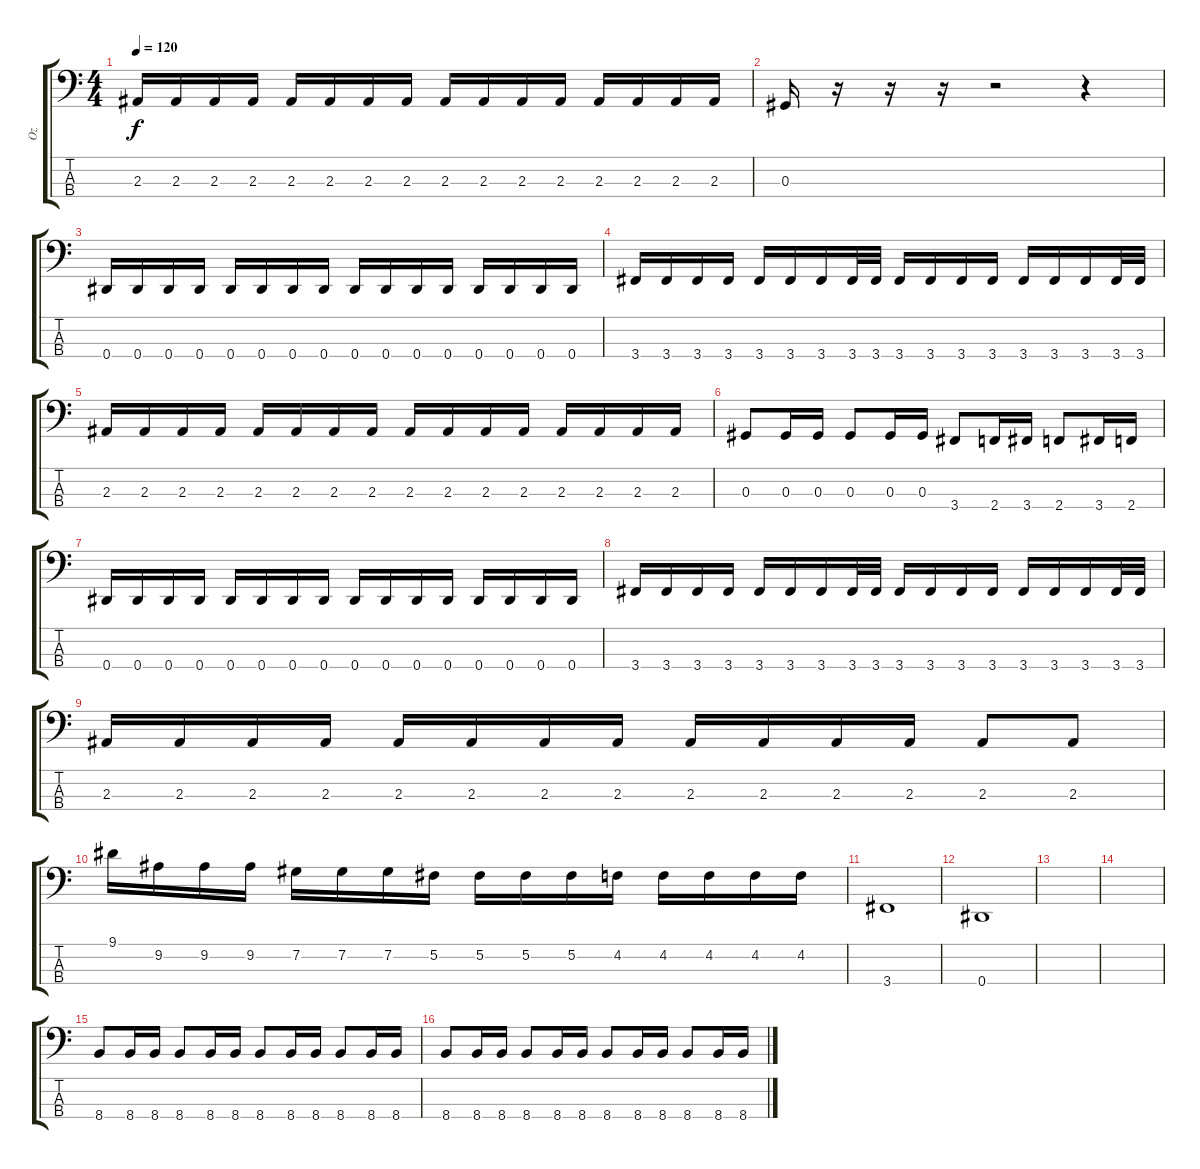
\track ("Oz" "Oz") {instrument electricbasspick}
\staff {score tabs}
\tuning (Gb2 Db2 Ab1 Eb1) {hide}
\ts (4 4)
\tempo 120
\clef f4
\ks c
2.3.16{dy f} 2.3.16 2.3.16 2.3.16 2.3.16 2.3.16 2.3.16 2.3.16 2.3.16 2.3.16 2.3.16 2.3.16 2.3.16 2.3.16 2.3.16 2.3.16 |
0.3.16 r.16 r.16 r.16 r.2 r.4 |
0.4.16 0.4.16 0.4.16 0.4.16 0.4.16 0.4.16 0.4.16 0.4.16 0.4.16 0.4.16 0.4.16 0.4.16 0.4.16 0.4.16 0.4.16 0.4.16 |
3.4.16 3.4.16 3.4.16 3.4.16 3.4.16 3.4.16 3.4.16 3.4.32 3.4.32 3.4.16 3.4.16 3.4.16 3.4.16 3.4.16 3.4.16 3.4.16 3.4.32 3.4.32 |
2.3.16 2.3.16 2.3.16 2.3.16 2.3.16 2.3.16 2.3.16 2.3.16 2.3.16 2.3.16 2.3.16 2.3.16 2.3.16 2.3.16 2.3.16 2.3.16 |
0.3.8 0.3.16 0.3.16 0.3.8 0.3.16 0.3.16 3.4.8 2.4.16 3.4.16 2.4.8 3.4.16 2.4.16 |
0.4.16 0.4.16 0.4.16 0.4.16 0.4.16 0.4.16 0.4.16 0.4.16 0.4.16 0.4.16 0.4.16 0.4.16 0.4.16 0.4.16 0.4.16 0.4.16 |
3.4.16 3.4.16 3.4.16 3.4.16 3.4.16 3.4.16 3.4.16 3.4.32 3.4.32 3.4.16 3.4.16 3.4.16 3.4.16 3.4.16 3.4.16 3.4.16 3.4.32 3.4.32 |
2.3.16 2.3.16 2.3.16 2.3.16 2.3.16 2.3.16 2.3.16 2.3.16 2.3.16 2.3.16 2.3.16 2.3.16 2.3.8 2.3.8 |
9.1.16 9.2.16 9.2.16 9.2.16 7.2.16 7.2.16 7.2.16 5.2.16 5.2.16 5.2.16 5.2.16 4.2.16 4.2.16 4.2.16 4.2.16 4.2.16 |
3.4.1 |
0.4.1 |
|
|
8.4.8 8.4.16 8.4.16 8.4.8 8.4.16 8.4.16 8.4.8 8.4.16 8.4.16 8.4.8 8.4.16 8.4.16 |
8.4.8 8.4.16 8.4.16 8.4.8 8.4.16 8.4.16 8.4.8 8.4.16 8.4.16 8.4.8 8.4.16 8.4.16
